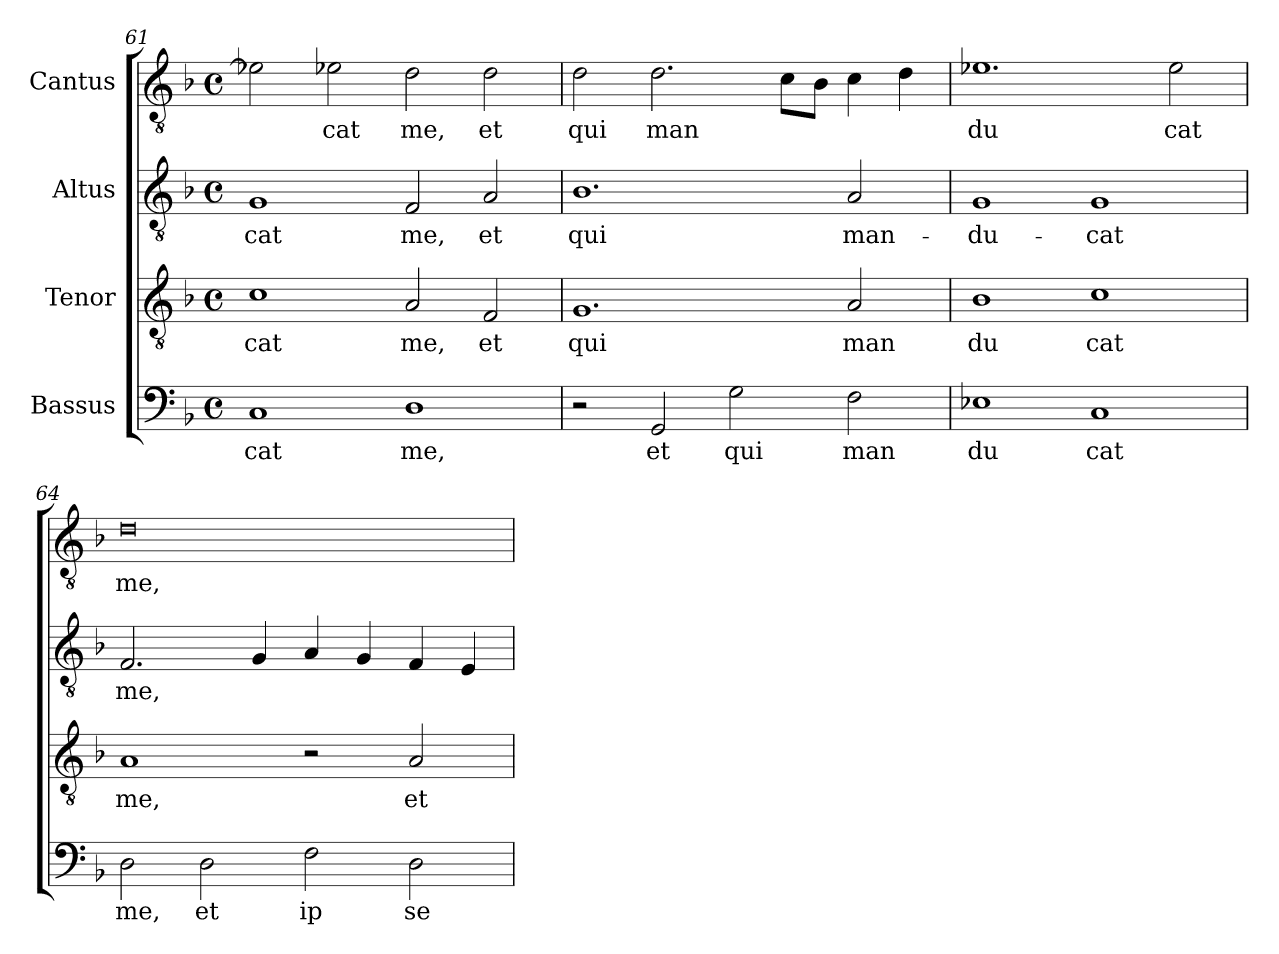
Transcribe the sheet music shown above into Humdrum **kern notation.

**kern	**text	**kern	**text	**kern	**text	**kern	**text
*part4	*part4	*part3	*part3	*part2	*part2	*part1	*part1
*staff4	*staff4	*staff3	*staff3	*staff2	*staff2	*staff1	*staff1
*I"Bassus	*	*I"Tenor	*	*I"Altus	*	*I"Cantus	*
!!LO:LB:g=z
*clefF4	*	*clefGv2	*	*clefGv2	*	*clefGv2	*
*k[b-]	*	*k[b-]	*	*k[b-]	*	*k[b-]	*
*F:	*	*F:	*	*F:	*	*F:	*
*M4/4	*	*M4/4	*	*M4/4	*	*M4/4	*
*met(c)	*	*met(c)	*	*met(c)	*	*met(c)	*
=61	=61	=61	=61	=61	=61	=61	=61
!	!LO:LY:b:cj	!	!LO:LY:b:cj	!	!LO:LY:b:cj	!	!
1C	-cat	1c	-cat	1G	cat	2e-X\]	.
!	!	!	!	!	!	!	!LO:LY:b:cj
.	.	.	.	.	.	2e-X\	-cat
!	!LO:LY:b:cj	!	!LO:LY:b:cj	!	!LO:LY:b:cj	!	!LO:LY:b:cj
1D	me,	2A/	me,	2F/	me,	2d\	me,
!	!	!	!LO:LY:b:cj	!	!LO:LY:b:cj	!	!LO:LY:b:cj
.	.	2F/	et	2A/	et	2d\	et
=62	=62	=62	=62	=62	=62	=62	=62
!	!	!	!LO:LY:b:cj	!	!LO:LY:b:cj	!	!LO:LY:b:cj
2r	.	1.G	qui	1.B-	qui	2d\	qui
!	!LO:LY:b:cj	!	!	!	!	!	!LO:LY:b
2GG/	et	.	.	.	.	2.d\	man
!	!LO:LY:b:cj	!	!	!	!	!	!
2G\	qui	.	.	.	.	.	.
.	.	.	.	.	.	8c\L	.
.	.	.	.	.	.	8B-\J	.
!	!LO:LY:b:cj	!	!LO:LY:b:cj	!	!LO:LY:b:cj	!	!
2F\	man	2A/	man	2A/	man-	4c\	.
.	.	.	.	.	.	4d\	.
=63	=63	=63	=63	=63	=63	=63	=63
!	!LO:LY:b:cj	!	!LO:LY:b:cj	!	!LO:LY:b:cj	!	!LO:LY:b:cj
1E-X	du	1B-	du	1G	-du-	1.e-X	du
!	!LO:LY:b:cj	!	!LO:LY:b:cj	!	!LO:LY:b:cj	!	!
1C	cat	1c	cat	1G	-cat	.	.
!	!	!	!	!	!	!	!LO:LY:b:cj
.	.	.	.	.	.	2e-\	cat
=64	=64	=64	=64	=64	=64	=64	=64
!	!LO:LY:b:cj	!	!LO:LY:b:cj	!	!LO:LY:b	!	!LO:LY:b:cj
2D\	me,	1A	me,	2.F/	me,	0d	me,
!	!LO:LY:b:cj	!	!	!	!	!	!
2D\	et	.	.	.	.	.	.
.	.	.	.	4G/	.	.	.
!	!LO:LY:b:cj	!	!	!	!	!	!
2F\	ip	2r	.	4A/	.	.	.
.	.	.	.	4G/	.	.	.
!	!LO:LY:b:cj	!	!LO:LY:b:cj	!	!	!	!
2D\	se	2A/	et	4F/	.	.	.
.	.	.	.	4E/	.	.	.
=	=	=	=	=	=	=	=
*-	*-	*-	*-	*-	*-	*-	*-
